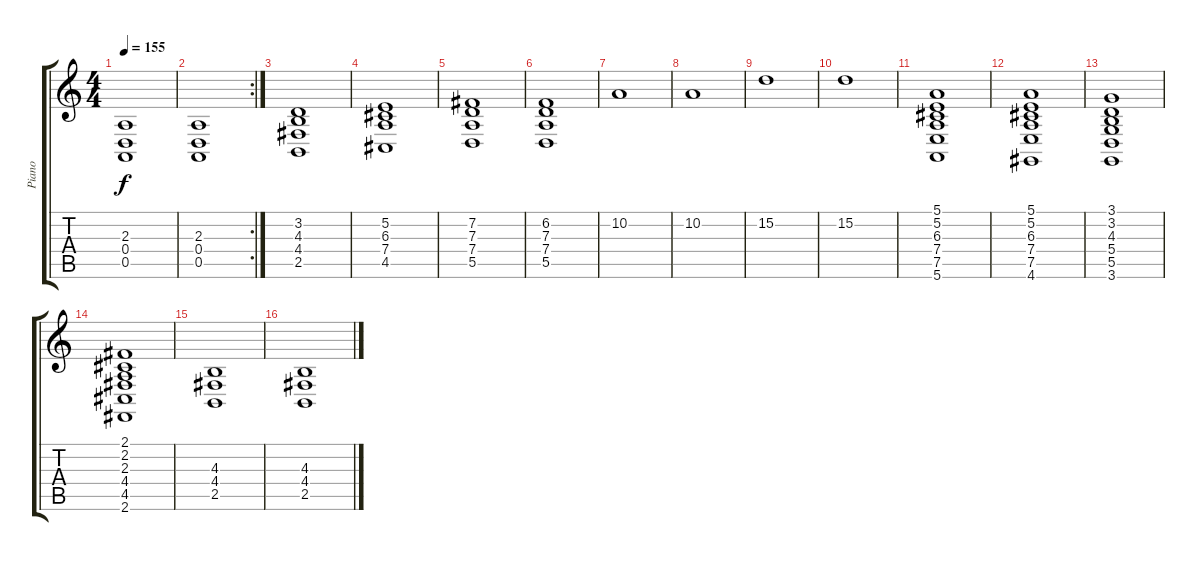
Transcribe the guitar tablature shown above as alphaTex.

\track ("Piano" "Piano") {instrument electricgrandpiano}
\staff {score tabs}
\tuning (E4 B3 G3 D3 A2 E2) {hide}
\ts (4 4)
\tempo 155
\clef g2
\ks c
(2.3 0.4 0.5).1{dy f} |
\rc 2
(2.3 0.4 0.5).1 |
(3.2 4.3 4.4 2.5).1 |
(5.2 6.3 7.4 4.5).1 |
(7.2 7.3 7.4 5.5).1 |
(6.2 7.3 7.4 5.5).1 |
10.2.1 |
10.2.1 |
15.2.1 |
15.2.1 |
(5.1 5.2 6.3 7.4 7.5 5.6).1 |
(5.1 5.2 6.3 7.4 7.5 4.6).1 |
(3.1 3.2 4.3 5.4 5.5 3.6).1 |
(2.1 2.2 2.3 4.4 4.5 2.6).1 |
(4.3 4.4 2.5).1 |
(4.3 4.4 2.5).1
